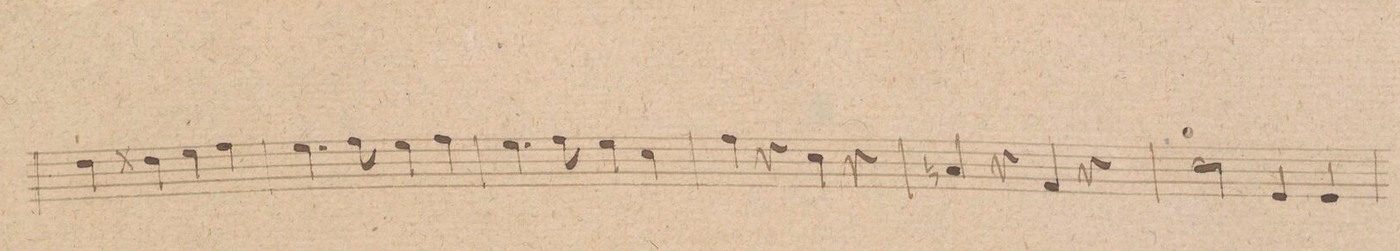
**kern	**dynam
*I"Baſso.	*
*clefF4	*
*k[f#c#g#]	*
*met(c|)	*
*M2/2	*
4F#\	.
4F##X\	.
4G#\	.
4A\	.
=122	=122
4.G#\	.
8A\	.
4G#\	.
4A\	.
=123	=123
4.G#\	.
8A\	.
4G#\	.
4E\	.
=124	=124
4A\	.
4r	.
4E\	.
4r	.
=125	=125
4Cn/	.
4r	.
4AA/	.
4r	.
=126	=126
2E\	.
4GG#/	.
4GG#/	.
=127	=127
*-	*-
